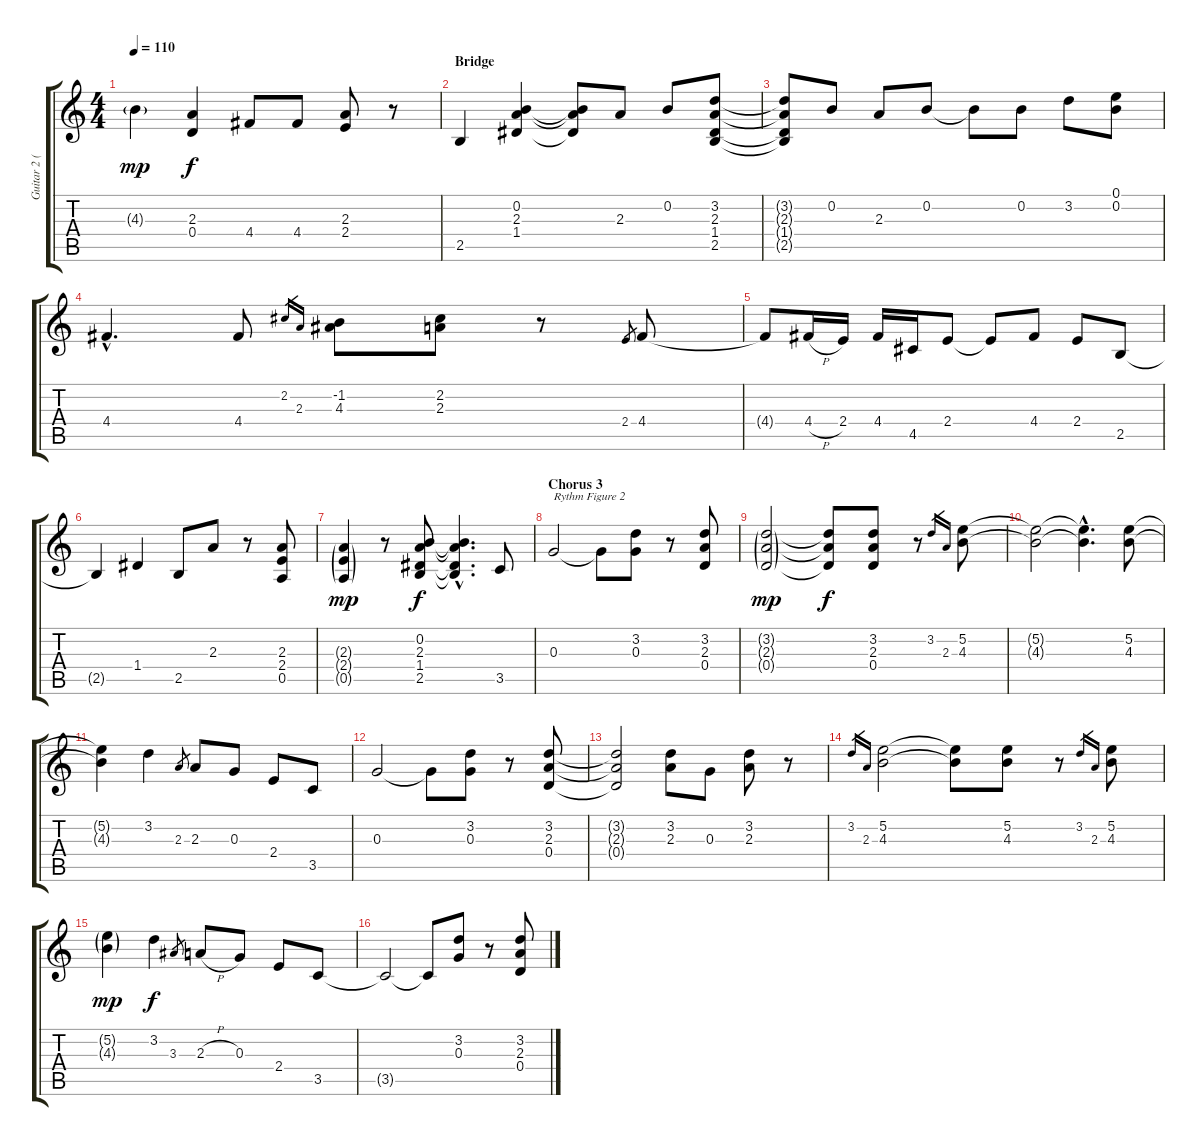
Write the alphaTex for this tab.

\track ("Guitar 2 (Rythm Lead)" "Guitar 2 (") {instrument electricguitarclean}
\staff {score tabs}
\tuning (E4 B3 G3 D3 A2 E2) {hide}
\ts (4 4)
\tempo 110
\clef g2
\ks c
4.3{g}.4{dy mp} (2.3 0.4).4{dy f} 4.4.8 4.4.8 (2.3 2.4).8 r.8 |
\section ("" "Bridge")
2.5.4 (0.2 2.3 1.4).4 (0.2{t} 2.3{t} 1.4{t}).8 2.3.8 0.2.8 (3.2 2.3 1.4 2.5).8 |
(3.2{t} 2.3{t} 1.4{t} 2.5{t}).8 0.2.8 2.3.8 0.2.8 0.2{t}.8 0.2.8 3.2.8 (0.1 0.2).8 |
4.4{hac}.4{d} 4.4.8 2.2.16{gr} 2.3.16{gr} (-1.2 4.3).8 (2.2 2.3).8 r.8 2.4.8{gr} 4.4.8 |
4.4{t}.8 4.4{h}.16 2.4.16 4.4.16 4.5.16 2.4.8 2.4{t}.8 4.4.8 2.4.8 2.5.8 |
2.5{t}.4 1.4.4 2.5.8 2.3.8 r.8 (2.3 2.4 0.5).8 |
(2.3{g} 2.4{g} 0.5{g}).4{dy mp} r.8 (0.2 2.3 1.4 2.5).8{dy f} (0.2{hac t} 2.3{hac t} 1.4{hac t} 2.5{hac t}).4{d} 3.5.8 |
\section ("" "Chorus 3")
0.3.2{txt "Rythm Figure 2"} 0.3{t}.8 (3.2 0.3).8 r.8 (3.2 2.3 0.4).8 |
(3.2{g} 2.3{g} 0.4{g}).2{dy mp} (3.2{t} 2.3{t} 0.4{t}).8{dy f} (3.2 2.3 0.4).8 r.8 3.2.16{gr} 2.3.16{gr} (5.2 4.3).8 |
(5.2{t} 4.3{t}).2 (5.2{hac t} 4.3{hac t}).4{d} (5.2 4.3).8 |
(5.2{t} 4.3{t}).4 3.2.4 2.3.8{gr} 2.3.8 0.3.8 2.4.8 3.5.8 |
0.3.2 0.3{t}.8 (3.2 0.3).8 r.8 (3.2 2.3 0.4).8 |
(3.2{t} 2.3{t} 0.4{t}).2 (3.2 2.3).8 0.3.8 (3.2 2.3).8 r.8 |
3.2.16{gr} 2.3.16{gr} (5.2 4.3).2 (5.2{t} 4.3{t}).8 (5.2 4.3).8 r.8 3.2.16{gr} 2.3.16{gr} (5.2 4.3).8 |
(5.2{g} 4.3{g}).4{dy mp} 3.2.4{dy f} 3.3.8{gr} 2.3{h}.8 0.3.8 2.4.8 3.5.8 |
3.5{t}.2 3.5{t}.8 (3.2 0.3).8 r.8 (3.2 2.3 0.4).8
